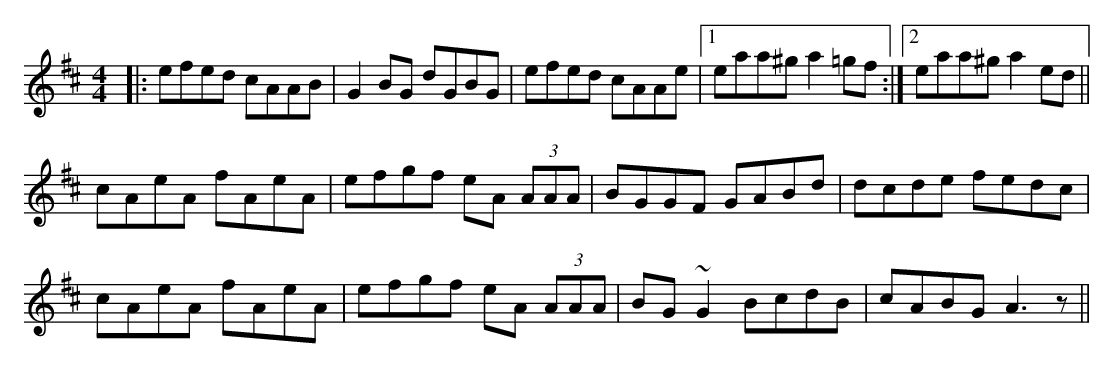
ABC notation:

X:1
M:4/4
K:D
|:efed cAAB|G2BG dGBG|efed cAAe|1 eaa^g a2=gf:|2 eaa^g a2ed||
cAeA fAeA|efgf eA (3AAA|BGGF GABd|dcde fedc|
cAeA fAeA|efgf eA (3AAA|BG~G2 BcdB|cABG A3 z||
